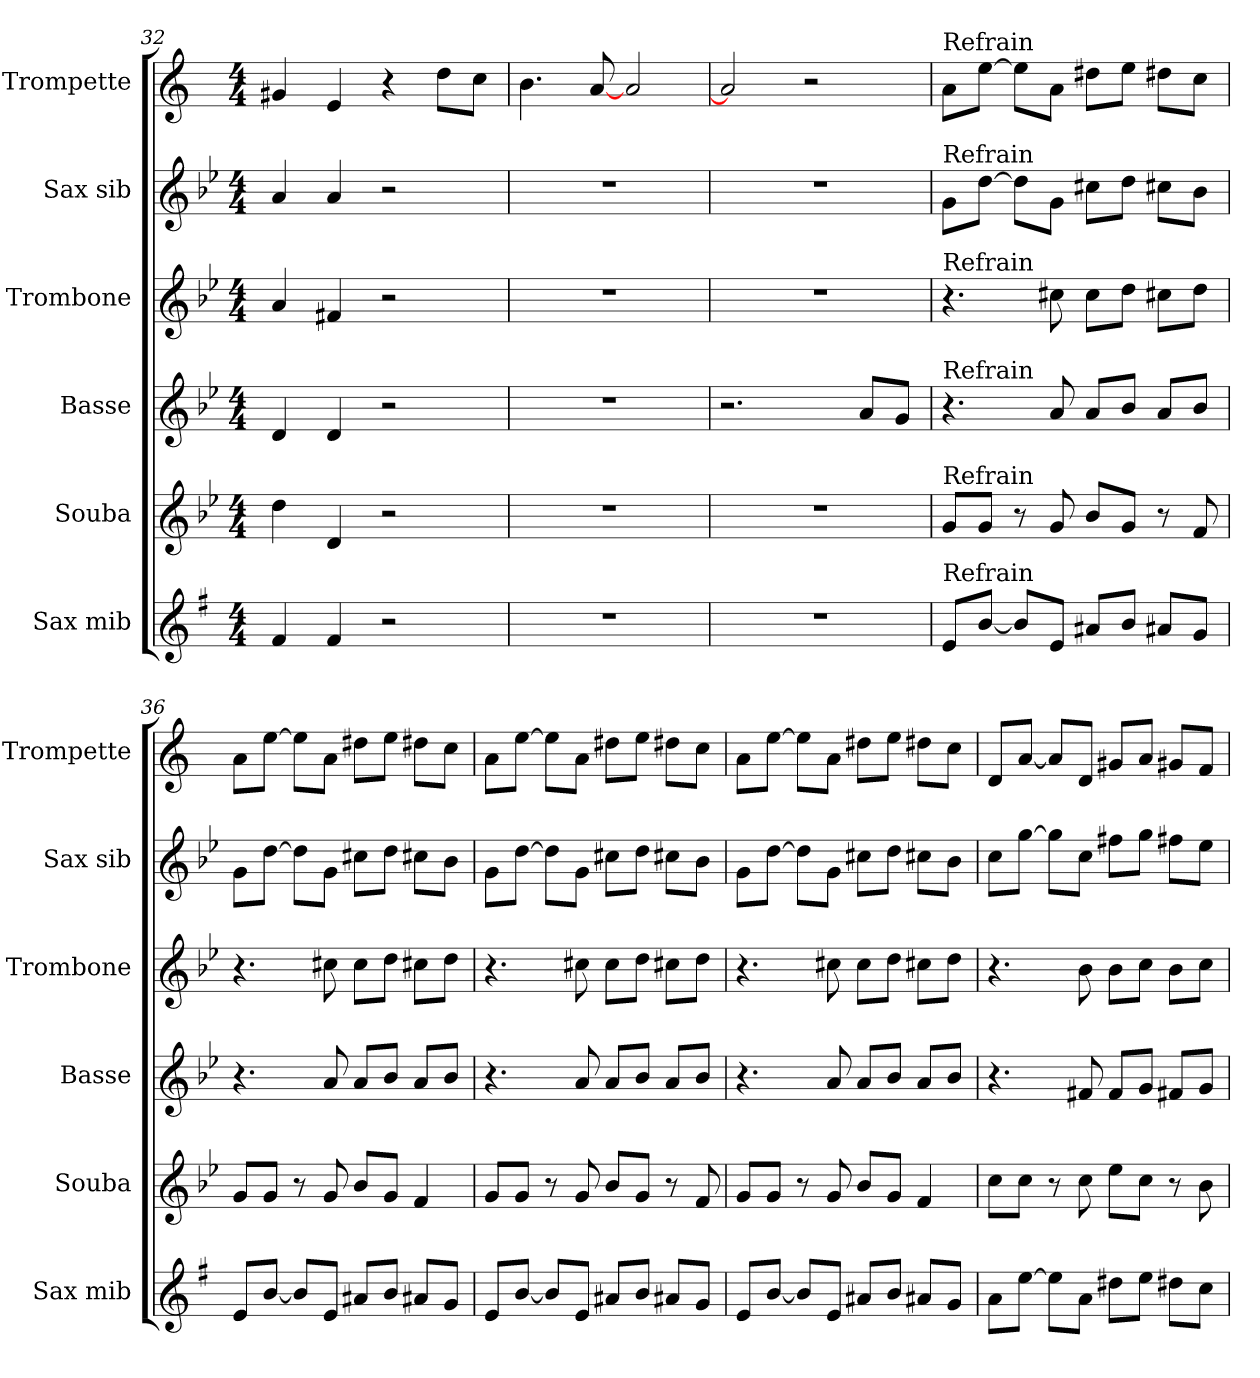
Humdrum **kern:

**kern	**kern	**kern	**kern	**kern	**kern
*part6	*part5	*part4	*part3	*part2	*part1
*staff6	*staff5	*staff4	*staff3	*staff2	*staff1
*I"Sax mib	*I"Souba	*I"Basse	*I"Trombone	*I"Sax sib	*I"Trompette
*I'Sax mib	*I'Souba	*I'Basse	*I'Trombone	*I'Sax sib	*I'Trompette
*clefG2	*clefG2	*clefG2	*clefG2	*clefG2	*clefG2
*ITrd5c9	*ITrd15c26	*ITrd8c14	*ITrd8c14	*ITrd8c14	*ITrd1c2
*k[b-e-]	*k[b-e-]	*k[b-e-]	*k[b-e-]	*k[b-e-]	*k[b-e-]
*M4/4	*M4/4	*M4/4	*M4/4	*M4/4	*M4/4
=32	=32	=32	=32	=32	=32
4A	4D	4D	4A	4A	4f#X
4A	4DD	4D	4F#X	4A	4d
2r	2r	2r	2r	2r	4r
.	.	.	.	.	8ccL
.	.	.	.	.	8b-J
=33	=33	=33	=33	=33	=33
1r	1r	1r	1r	1r	4.a
.	.	.	.	.	[8g
.	.	.	.	.	2g
=34	=34	=34	=34	=34	=34
1r	1r	2.r	1r	1r	2g]
.	.	.	.	.	2r
.	.	8AL	.	.	.
.	.	8GJ	.	.	.
=35	=35	=35	=35	=35	=35
!	!	!	!	!	!LO:TX:t=Refrain
!	!	!	!	!LO:TX:t=Refrain	!
!	!	!	!LO:TX:t=Refrain	!	!
!	!	!LO:TX:t=Refrain	!	!	!
!	!LO:TX:t=Refrain	!	!	!	!
!LO:TX:t=Refrain	!	!	!	!	!
8GL	8GGL	4.r	4.r	8GL	8gL
[8dJ	8GGJ	.	.	[8dJ	[8ddJ
8dL]	8r	.	.	8dL]	8ddL]
8GJ	8GG	8A	8c#X	8GJ	8gJ
8c#XL	8BB-L	8AL	8c#L	8c#XL	8cc#XL
8dJ	8GGJ	8B-J	8dJ	8dJ	8ddJ
8c#XL	8r	8AL	8c#XL	8c#XL	8cc#XL
8B-J	8FF	8B-J	8dJ	8B-J	8b-J
=36	=36	=36	=36	=36	=36
8GL	8GGL	4.r	4.r	8GL	8gL
[8dJ	8GGJ	.	.	[8dJ	[8ddJ
8dL]	8r	.	.	8dL]	8ddL]
8GJ	8GG	8A	8c#X	8GJ	8gJ
8c#XL	8BB-L	8AL	8c#L	8c#XL	8cc#XL
8dJ	8GGJ	8B-J	8dJ	8dJ	8ddJ
8c#XL	4FF	8AL	8c#XL	8c#XL	8cc#XL
8B-J	.	8B-J	8dJ	8B-J	8b-J
=37	=37	=37	=37	=37	=37
8GL	8GGL	4.r	4.r	8GL	8gL
[8dJ	8GGJ	.	.	[8dJ	[8ddJ
8dL]	8r	.	.	8dL]	8ddL]
8GJ	8GG	8A	8c#X	8GJ	8gJ
8c#XL	8BB-L	8AL	8c#L	8c#XL	8cc#XL
8dJ	8GGJ	8B-J	8dJ	8dJ	8ddJ
8c#XL	8r	8AL	8c#XL	8c#XL	8cc#XL
8B-J	8FF	8B-J	8dJ	8B-J	8b-J
=38	=38	=38	=38	=38	=38
8GL	8GGL	4.r	4.r	8GL	8gL
[8dJ	8GGJ	.	.	[8dJ	[8ddJ
8dL]	8r	.	.	8dL]	8ddL]
8GJ	8GG	8A	8c#X	8GJ	8gJ
8c#XL	8BB-L	8AL	8c#L	8c#XL	8cc#XL
8dJ	8GGJ	8B-J	8dJ	8dJ	8ddJ
8c#XL	4FF	8AL	8c#XL	8c#XL	8cc#XL
8B-J	.	8B-J	8dJ	8B-J	8b-J
=39	=39	=39	=39	=39	=39
8cL	8CL	4.r	4.r	8cL	8cL
[8gJ	8CJ	.	.	[8gJ	[8gJ
8gL]	8r	.	.	8gL]	8gL]
8cJ	8C	8F#X	8B-	8cJ	8cJ
8f#XL	8E-L	8F#L	8B-L	8f#XL	8f#XL
8gJ	8CJ	8GJ	8cJ	8gJ	8gJ
8f#XL	8r	8F#XL	8B-L	8f#XL	8f#XL
8e-J	8BB-	8GJ	8cJ	8e-J	8e-J
=	=	=	=	=	=
*-	*-	*-	*-	*-	*-
